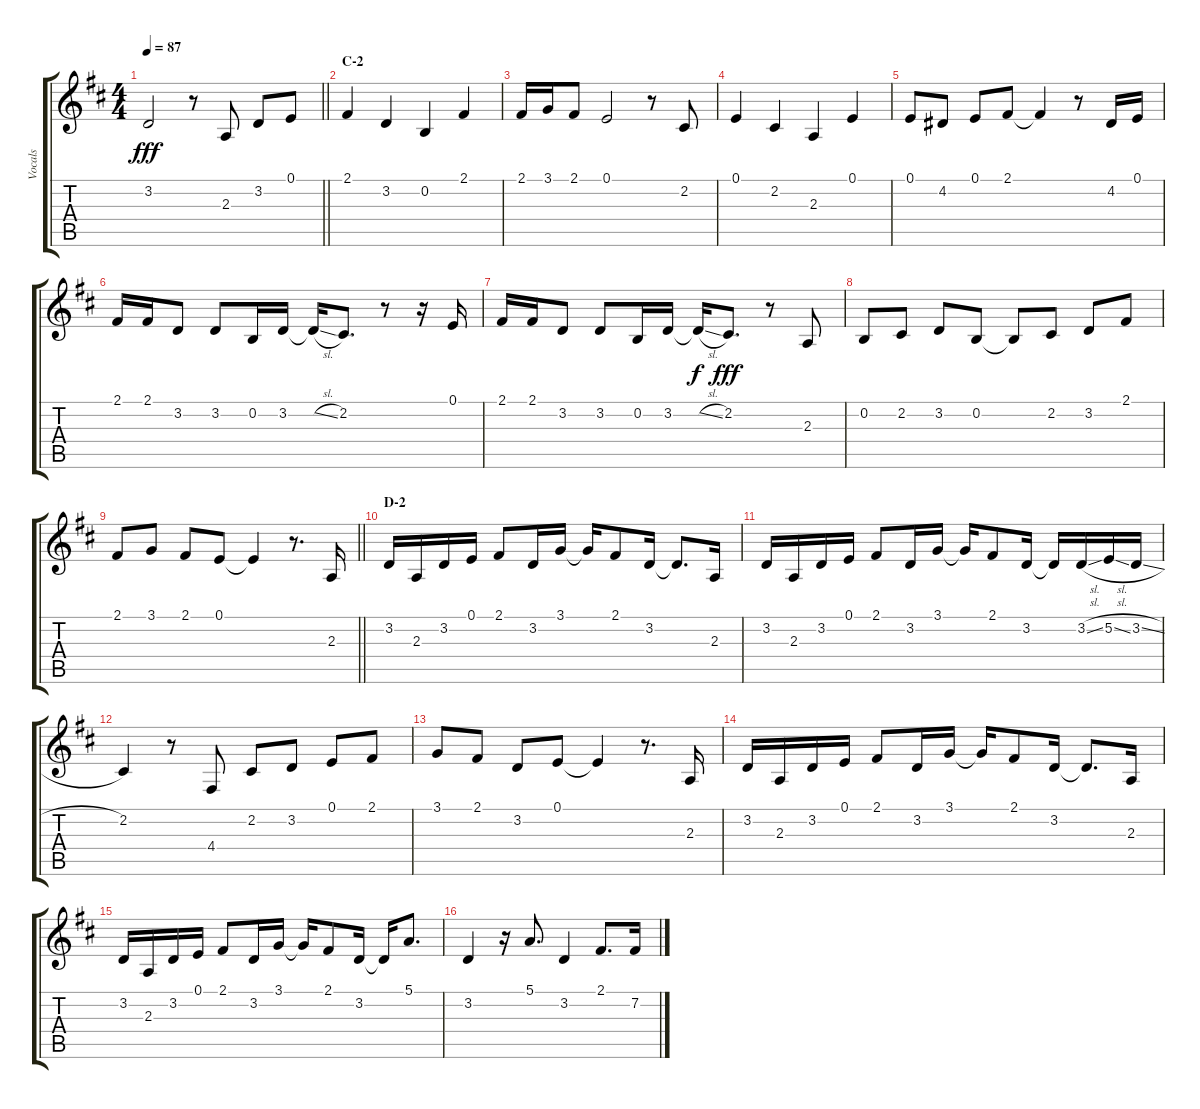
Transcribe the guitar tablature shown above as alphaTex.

\track ("Vocals" "Vocals") {instrument voiceoohs}
\staff {score tabs}
\tuning (E4 B3 G3 D3 A2 E2) {hide}
\ts (4 4)
\tempo 87
\clef g2
\barLineRight lightlight
\ks d
3.2{t}.2{dy fff} r.8 2.3.8 3.2.8 0.1.8 |
\section ("" "C-2")
2.1.4 3.2.4 0.2.4 2.1.4 |
2.1.16 3.1.16 2.1.8 0.1.2 r.8 2.2.8 |
0.1.4 2.2.4 2.3.4 0.1.4 |
0.1.8 4.2.8 0.1.8 2.1.8 2.1{t}.4 r.8 4.2.16 0.1.16 |
2.1.16 2.1.16 3.2.8 3.2.8 0.2.16 3.2.16 3.2{sl t}.16 2.2.8{d} r.8 r.16 0.1.16 |
2.1.16 2.1.16 3.2.8 3.2.8 0.2.16 3.2.16 3.2{sl t}.16{dy f} 2.2.8{d dy fff} r.8 2.3.8 |
0.2.8 2.2.8 3.2.8 0.2.8 0.2{t}.8 2.2.8 3.2.8 2.1.8 |
\barLineRight lightlight
2.1.8 3.1.8 2.1.8 0.1.8 0.1{t}.4 r.8{d} 2.3.16 |
\section ("" "D-2")
3.2.16 2.3.16 3.2.16 0.1.16 2.1.8 3.2.16 3.1.16 3.1{t}.16 2.1.8 3.2.16 3.2{t}.8{d} 2.3.16 |
3.2.16 2.3.16 3.2.16 0.1.16 2.1.8 3.2.16 3.1.16 3.1{t}.16 2.1.8 3.2.16 3.2{t}.16 3.2{sl}.16 5.2{sl}.16 3.2{sl}.16 |
2.2.4 r.8 4.4.8 2.2.8 3.2.8 0.1.8 2.1.8 |
3.1.8 2.1.8 3.2.8 0.1.8 0.1{t}.4 r.8{d} 2.3.16 |
3.2.16 2.3.16 3.2.16 0.1.16 2.1.8 3.2.16 3.1.16 3.1{t}.16 2.1.8 3.2.16 3.2{t}.8{d} 2.3.16 |
3.2.16 2.3.16 3.2.16 0.1.16 2.1.8 3.2.16 3.1.16 3.1{t}.16 2.1.8 3.2.16 3.2{t}.16 5.1.8{d} |
3.2.4 r.16 5.1.8{d} 3.2.4 2.1.8{d} 7.2.16
